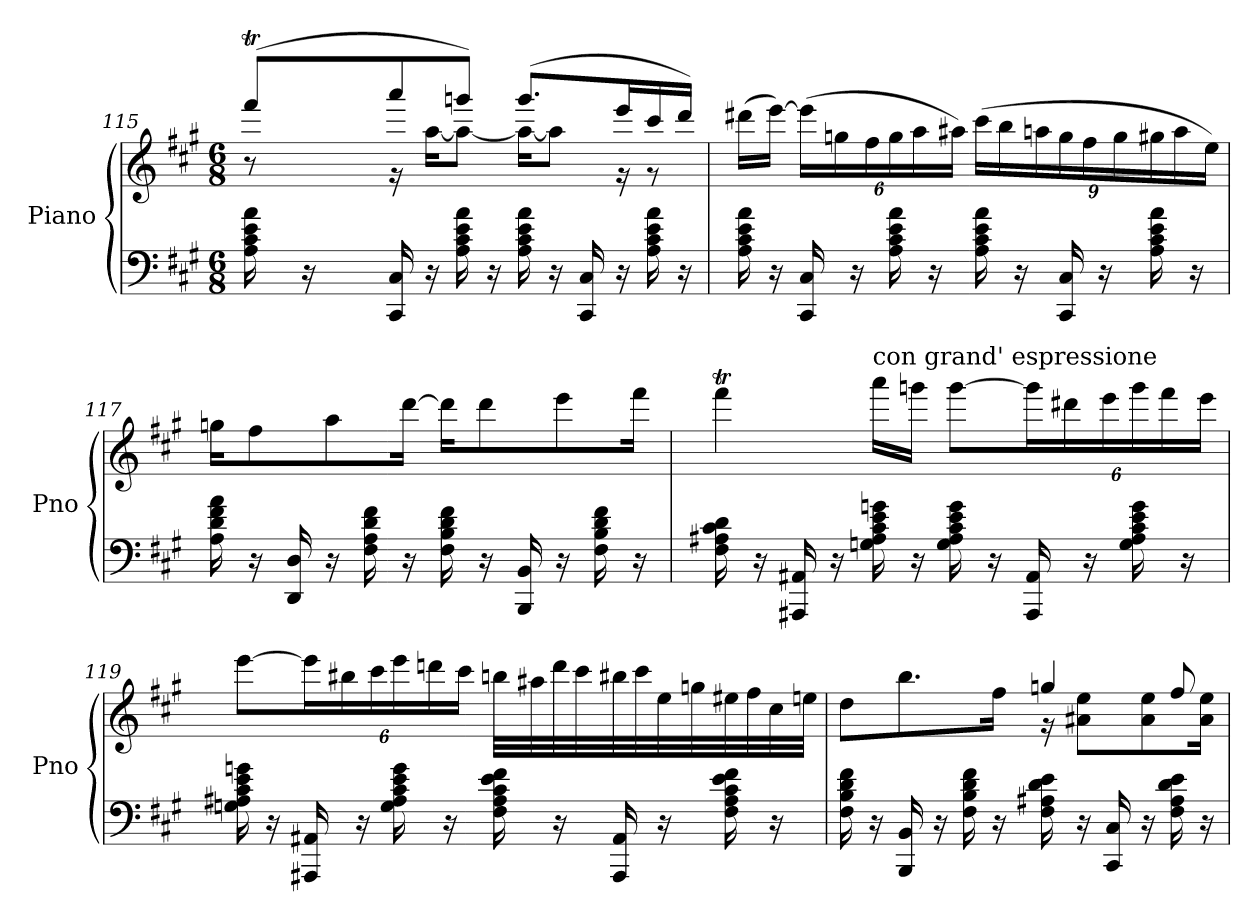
**kern	**kern
*part1	*part1
*staff2	*staff1
*I"Piano	*
*I'Pno	*
*clefF4	*clefG2
*k[f#c#g#]	*k[f#c#g#]
*A:	*A:
*M6/8	*M6/8
=115	=115
*	*^
*	*	*^
16A\ 16c#\ 16e\ 16a\	(>8fff#T/L	8r	40ryy
*	*	*	*Xbrackettup
.	.	.	40ggg#LLLyy
.	.	.	40fff#yy
16r	.	.	.
.	.	.	40fffnyy
.	.	.	40fff#XJJJyy
16CC#/ 16C#/	8aaa/	16r	2ryy
16r	.	[16aa\KL	.
16A\ 16c#\ 16e\ 16a\	8gggn/J)	8aa\J_	.
16r	.	.	.
16A\ 16c#\ 16e\ 16a\	(>8.ggg/L	16aa\KL_	.
16r	.	8aa\J]	.
16CC#/ 16C#/	.	.	.
16r	16eee/L	16r	.
16A\ 16c#\ 16e\ 16a\	16ccc#/	8r	8ryy
16r	16ddd/JJ)	.	.
*	*v	*v	*v
!!LO:LB:g=z
=116	=116
16A\ 16c#\ 16e\ 16a\	(>16ddd#X\LL
16r	[16eee\JJ)
16CC#/ 16C#/	(>24eee\LL]
.	24ggn\
16r	.
.	24ff#\
16A\ 16c#\ 16e\ 16a\	24gg\
.	24aa\
16r	.
.	24aa#X\JJ)
16A\ 16c#\ 16e\ 16a\	(>24ccc#\LL
.	24bb\
16r	.
.	24aan\
16CC#/ 16C#/	24gg\
.	24ff#\
16r	.
.	24gg\
16A\ 16c#\ 16e\ 16a\	24gg#X\
.	24aa\
16r	.
.	24ee\JJ)
=117	=117
16A\ 16d\ 16f#\ 16a\	16ggn\KL
16r	8ff#\
16DD/ 16D/	.
16r	8aa\
16F#\ 16A\ 16d\ 16f#\	.
16r	[16ddd\Jk
16F#\ 16B\ 16d\ 16f#\	16ddd\KL]
16r	8ddd\
16BBB/ 16BB/	.
16r	8eee\
16F#\ 16B\ 16d\ 16f#\	.
16r	16fff#\Jk
!!LO:LB:g=z
=118	=118
16F#\ 16A#X\ 16c#\ 16d\	4fff#T\
16r	.
16AAA#X/ 16AA#X/	.
16r	.
!	!LO:TX:a:t=con grand' espressione
16Gn\ 16A#\ 16c#\ 16e\ 16gn\	16aaa\LL
16r	16gggn\JJ
16G\ 16A#\ 16c#\ 16e\ 16g\	[8ggg\L
16r	.
16AAA#/ 16AA#/	24ggg\L]
.	24ddd#X\
16r	.
.	24eee\
16G\ 16A#\ 16c#\ 16e\ 16g\	24ggg\
.	24fff#\
16r	.
.	24eee\JJ
!!LO:LB:g=z
=119	=119
16Gn\ 16A#X\ 16c#\ 16e\ 16gn\	[8eee\L
16r	.
16AAA#X/ 16AA#X/	24eee\L]
.	24bb#X\
16r	.
.	24ccc#\
16G\ 16A#\ 16c#\ 16e\ 16g\	24eee\
.	24dddn\
16r	.
.	24ccc#\JJ
16F#\ 16A#\ 16c#\ 16e\ 16f#\	32bbn\LLL
.	32aa#X\
16r	32ddd\
.	32ccc#\
16AAA#/ 16AA#/	32bb#X\
.	32ccc#\
16r	32ee\
.	32ggn\
16F#\ 16A#\ 16c#\ 16e\ 16f#\	32ee#X\
.	32ff#\
16r	32cc#\
.	32een\JJJ
!!LO:PB:g=z
=120	=120
*	*^
16F#\ 16B\ 16d\ 16f#\	8dd\L	4.ryy
16r	.	.
16BBB/ 16BB/	8.bb\	.
16r	.	.
16F#\ 16B\ 16d\ 16f#\	.	.
16r	16ff#\Jk	.
16F#\ 16A#X\ 16d\ 16e\	4ggn/	16r
16r	.	8a#X\ 8ee\L
16CC#/ 16C#/	.	.
16r	.	8a#\ 8ee\
16F#\ 16A#\ 16d\ 16e\	8ff#/	.
16r	.	16a#\ 16ee\Jk
*	*v	*v
=	=
*-	*-
